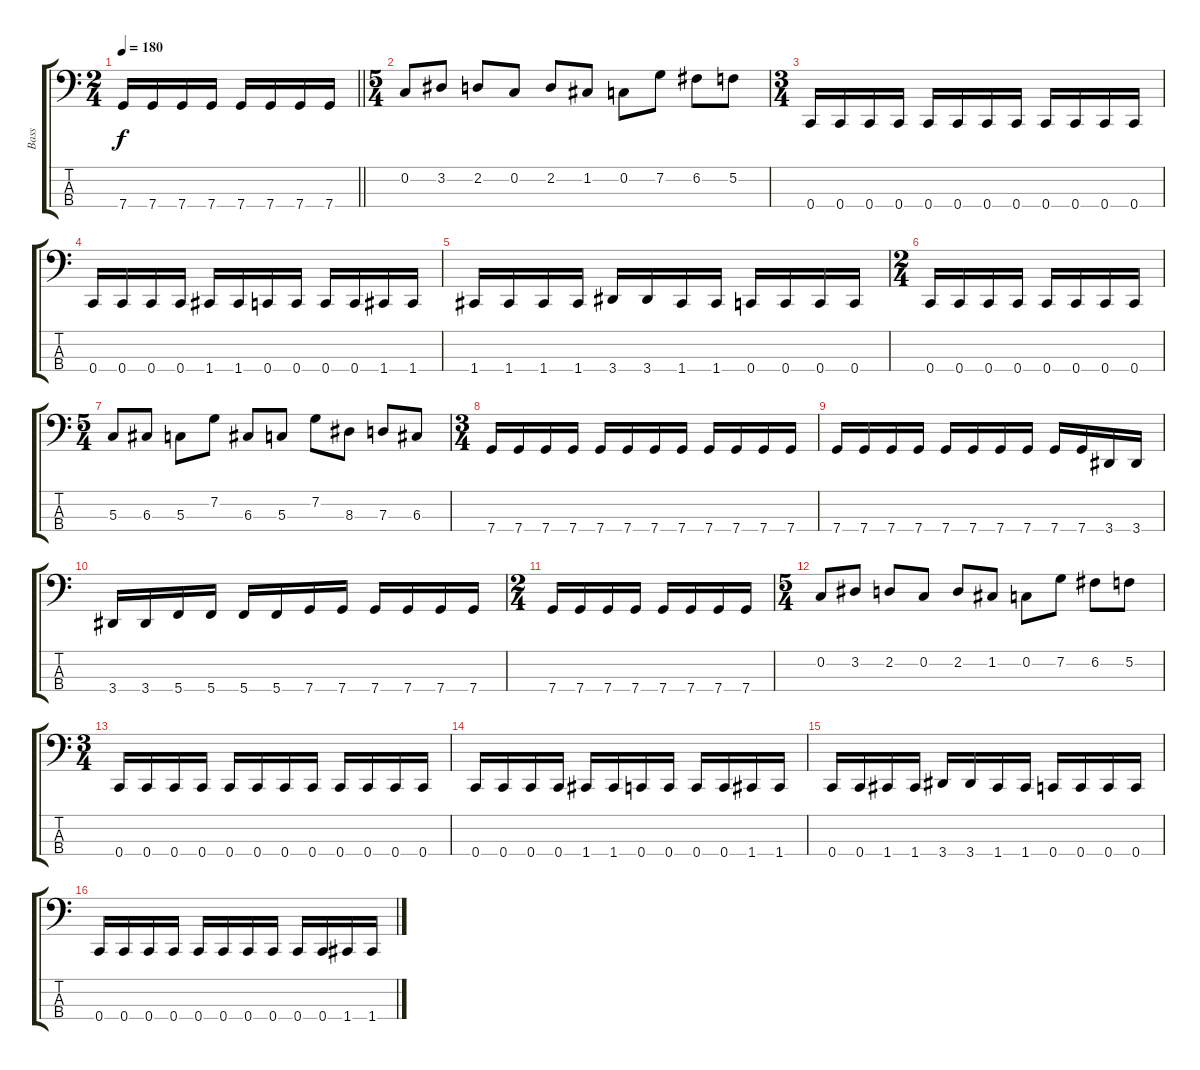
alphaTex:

\track ("Bass" "Bass") {instrument electricbasspick}
\staff {score tabs}
\tuning (F2 C2 G1 C1) {hide}
\ts (2 4)
\tempo 180
\clef f4
\barLineRight lightlight
\ks c
7.4.16{dy f} 7.4.16 7.4.16 7.4.16 7.4.16 7.4.16 7.4.16 7.4.16 |
\ts (5 4)
0.2.8 3.2.8 2.2.8 0.2.8 2.2.8 1.2.8 0.2.8 7.2.8 6.2.8 5.2.8 |
\ts (3 4)
0.4.16 0.4.16 0.4.16 0.4.16 0.4.16 0.4.16 0.4.16 0.4.16 0.4.16 0.4.16 0.4.16 0.4.16 |
0.4.16 0.4.16 0.4.16 0.4.16 1.4.16 1.4.16 0.4.16 0.4.16 0.4.16 0.4.16 1.4.16 1.4.16 |
1.4.16 1.4.16 1.4.16 1.4.16 3.4.16 3.4.16 1.4.16 1.4.16 0.4.16 0.4.16 0.4.16 0.4.16 |
\ts (2 4)
0.4.16 0.4.16 0.4.16 0.4.16 0.4.16 0.4.16 0.4.16 0.4.16 |
\ts (5 4)
5.3.8 6.3.8 5.3.8 7.2.8 6.3.8 5.3.8 7.2.8 8.3.8 7.3.8 6.3.8 |
\ts (3 4)
7.4.16 7.4.16 7.4.16 7.4.16 7.4.16 7.4.16 7.4.16 7.4.16 7.4.16 7.4.16 7.4.16 7.4.16 |
7.4.16 7.4.16 7.4.16 7.4.16 7.4.16 7.4.16 7.4.16 7.4.16 7.4.16 7.4.16 3.4.16 3.4.16 |
3.4.16 3.4.16 5.4.16 5.4.16 5.4.16 5.4.16 7.4.16 7.4.16 7.4.16 7.4.16 7.4.16 7.4.16 |
\ts (2 4)
7.4.16 7.4.16 7.4.16 7.4.16 7.4.16 7.4.16 7.4.16 7.4.16 |
\ts (5 4)
0.2.8 3.2.8 2.2.8 0.2.8 2.2.8 1.2.8 0.2.8 7.2.8 6.2.8 5.2.8 |
\ts (3 4)
0.4.16 0.4.16 0.4.16 0.4.16 0.4.16 0.4.16 0.4.16 0.4.16 0.4.16 0.4.16 0.4.16 0.4.16 |
0.4.16 0.4.16 0.4.16 0.4.16 1.4.16 1.4.16 0.4.16 0.4.16 0.4.16 0.4.16 1.4.16 1.4.16 |
0.4.16 0.4.16 1.4.16 1.4.16 3.4.16 3.4.16 1.4.16 1.4.16 0.4.16 0.4.16 0.4.16 0.4.16 |
0.4.16 0.4.16 0.4.16 0.4.16 0.4.16 0.4.16 0.4.16 0.4.16 0.4.16 0.4.16 1.4.16 1.4.16
